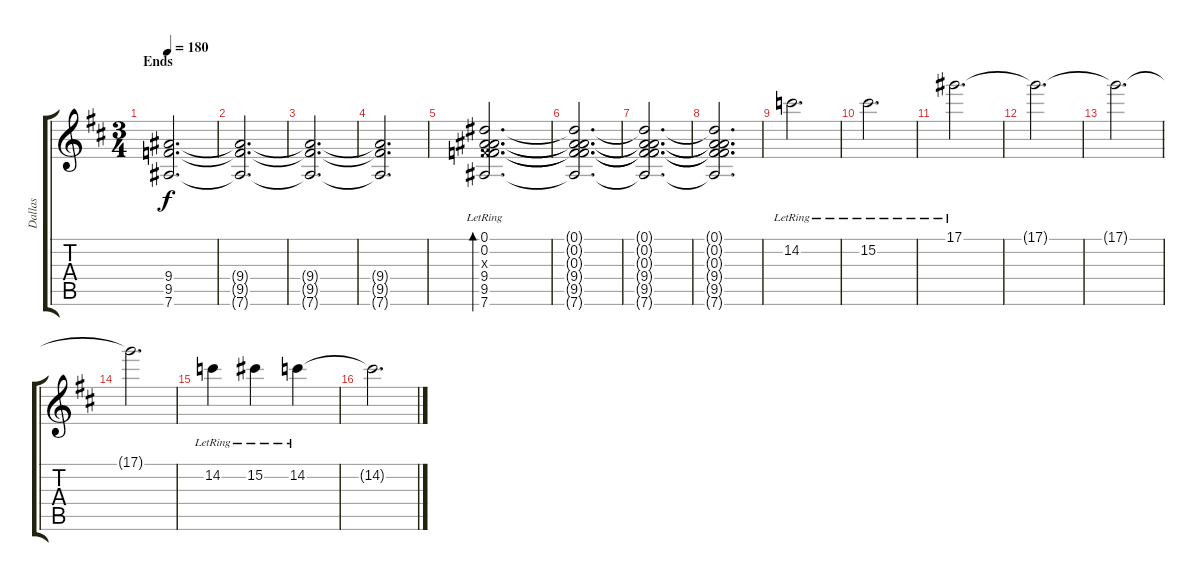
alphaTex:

\track ("Dallas" "Dallas") {instrument electricguitarjazz}
\staff {score tabs}
\tuning (Eb4 Bb3 Gb3 Db3 Ab2 Eb2) {hide}
\ts (3 4)
\section ("" "Ends")
\tempo 180
\clef g2
\ks d
(9.4 9.5 7.6).2{d dy f} |
(9.4{t} 9.5{t} 7.6{t}).2{d} |
(9.4{t} 9.5{t} 7.6{t}).2{d} |
(9.4{t} 9.5{t} 7.6{t}).2{d} |
(0.1{lr} 0.2{lr} 0.3{x} 9.4{lr} 9.5{lr} 7.6{lr}).2{d bd 30} |
(0.1{t} 0.2{t} 0.3{t} 9.4{t} 9.5{t} 7.6{t}).2{d} |
(0.1{t} 0.2{t} 0.3{t} 9.4{t} 9.5{t} 7.6{t}).2{d} |
(0.1{t} 0.2{t} 0.3{t} 9.4{t} 9.5{t} 7.6{t}).2{d} |
14.2{lr}.2{d} |
15.2{lr}.2{d} |
17.1{lr}.2{d} |
17.1{t}.2{d} |
17.1{t}.2{d} |
17.1{t}.2{d} |
14.2{lr}.4 15.2{lr}.4 14.2{lr}.4 |
14.2{t}.2{d}
